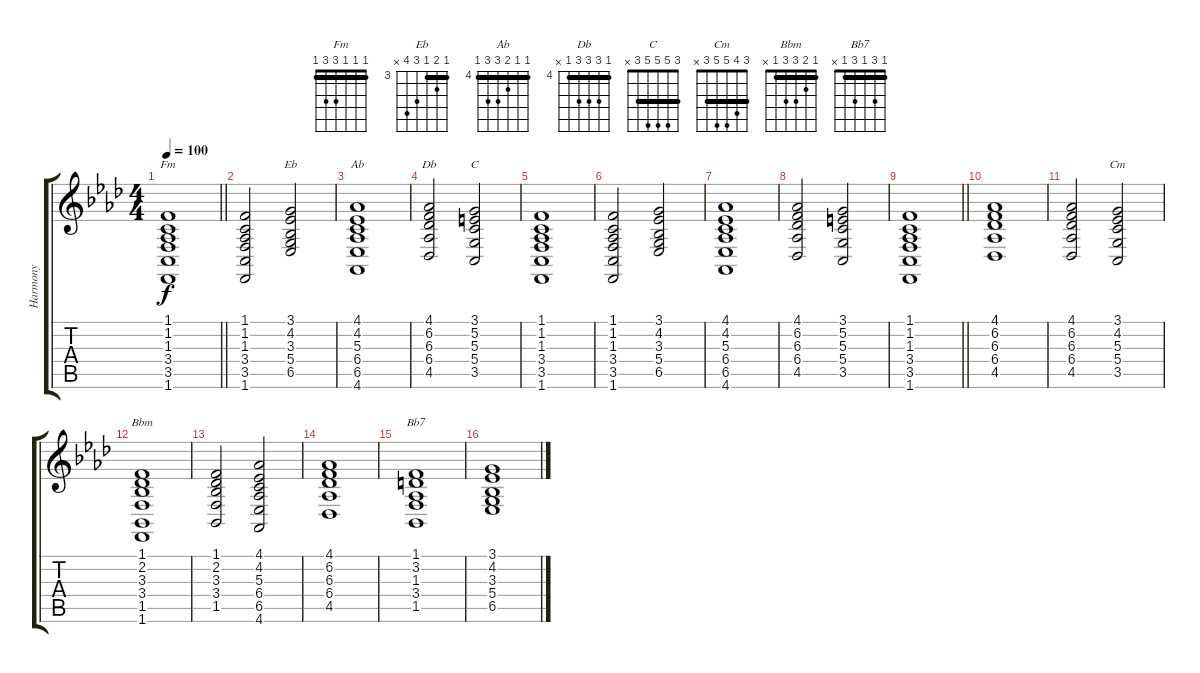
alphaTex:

\track ("Harmony" "Harmony") {instrument stringensemble1}
\staff {score tabs}
\tuning (E4 B3 G3 D3 A2 E2) {hide}
\chord ("Fm" 1 1 1 3 3 1) {barre 1}
\chord ("Eb" 3 4 3 5 6 x) {firstfret 3 barre 3}
\chord ("Ab" 4 4 5 6 6 4) {firstfret 4 barre 4}
\chord ("Db" 4 6 6 6 4 x) {firstfret 4 barre 4}
\chord ("C" 3 5 5 5 3 x) {barre 3}
\chord ("Cm" 3 4 5 5 3 x) {barre 3}
\chord ("Bbm" 1 2 3 3 1 x) {barre 1}
\chord ("Bb7" 1 3 1 3 1 x) {barre 1}
\ts (4 4)
\tempo 100
\clef g2
\barLineRight lightlight
\ks ab
(1.1 1.2 1.3 3.4 3.5 1.6).1{ch "Fm" dy f} |
(1.1 1.2 1.3 3.4 3.5 1.6).2 (3.1 4.2 3.3 5.4 6.5).2{ch "Eb"} |
(4.1 4.2 5.3 6.4 6.5 4.6).1{ch "Ab"} |
(4.1 6.2 6.3 6.4 4.5).2{ch "Db"} (3.1 5.2 5.3 5.4 3.5).2{ch "C"} |
(1.1 1.2 1.3 3.4 3.5 1.6).1 |
(1.1 1.2 1.3 3.4 3.5 1.6).2 (3.1 4.2 3.3 5.4 6.5).2 |
(4.1 4.2 5.3 6.4 6.5 4.6).1 |
(4.1 6.2 6.3 6.4 4.5).2 (3.1 5.2 5.3 5.4 3.5).2 |
\barLineRight lightlight
(1.1 1.2 1.3 3.4 3.5 1.6).1 |
(4.1 6.2 6.3 6.4 4.5).1 |
(4.1 6.2 6.3 6.4 4.5).2 (3.1 4.2 5.3 5.4 3.5).2{ch "Cm"} |
(1.1 2.2 3.3 3.4 1.5 1.6).1{ch "Bbm"} |
(1.1 2.2 3.3 3.4 1.5).2 (4.1 4.2 5.3 6.4 6.5 4.6).2 |
(4.1 6.2 6.3 6.4 4.5).1 |
(1.1 3.2 1.3 3.4 1.5).1{ch "Bb7"} |
(3.1 4.2 3.3 5.4 6.5).1
